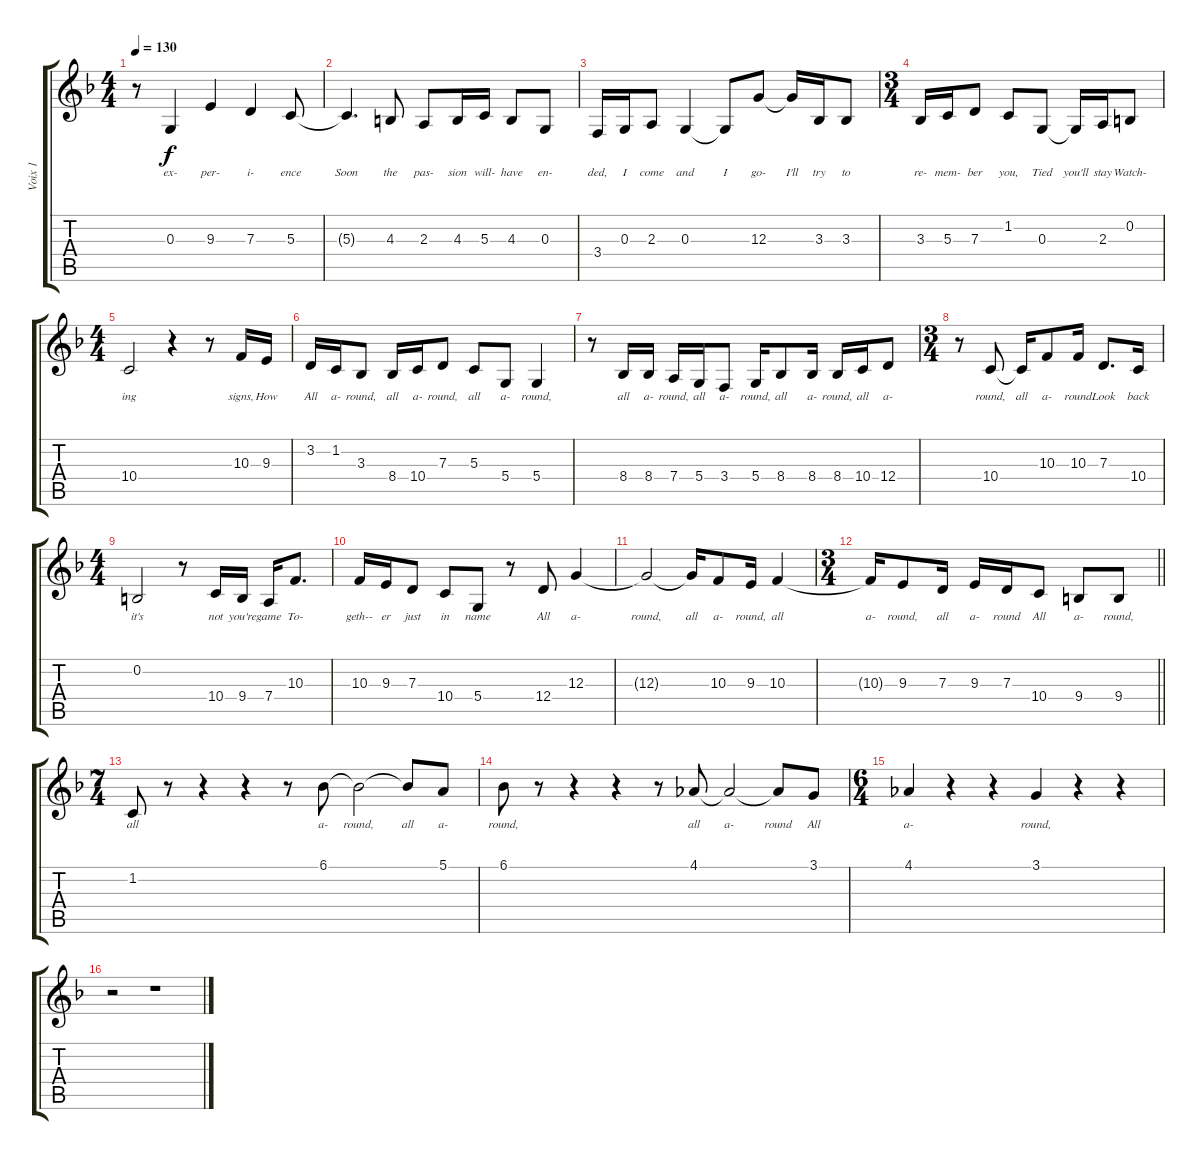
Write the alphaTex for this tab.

\track ("Voix 1" "Voix 1") {instrument lead1square}
\staff {score tabs}
\tuning (E4 B3 G3 D3 A2 E2) {hide}
\ts (4 4)
\tempo 130
\clef g2
\ks dminor
r.8{dy f} 0.3.4{lyrics (0 "ex-") lyrics (1 "") lyrics (2 "") lyrics (3 "") lyrics (4 "")} 9.3.4{lyrics (0 "per-") lyrics (1 "") lyrics (2 "") lyrics (3 "") lyrics (4 "")} 7.3.4{lyrics (0 "i-") lyrics (1 "") lyrics (2 "") lyrics (3 "") lyrics (4 "")} 5.3.8{lyrics (0 "ence") lyrics (1 "") lyrics (2 "") lyrics (3 "") lyrics (4 "")} |
5.3{t}.4{d lyrics (0 "Soon") lyrics (1 "") lyrics (2 "") lyrics (3 "") lyrics (4 "")} 4.3.8{lyrics (0 "the") lyrics (1 "") lyrics (2 "") lyrics (3 "") lyrics (4 "")} 2.3.8{lyrics (0 "pas-") lyrics (1 "") lyrics (2 "") lyrics (3 "") lyrics (4 "")} 4.3.16{lyrics (0 "sion") lyrics (1 "") lyrics (2 "") lyrics (3 "") lyrics (4 "")} 5.3.16{lyrics (0 "will-") lyrics (1 "") lyrics (2 "") lyrics (3 "") lyrics (4 "")} 4.3.8{lyrics (0 "have") lyrics (1 "") lyrics (2 "") lyrics (3 "") lyrics (4 "")} 0.3.8{lyrics (0 "en-") lyrics (1 "") lyrics (2 "") lyrics (3 "") lyrics (4 "")} |
3.4.16{lyrics (0 "ded,") lyrics (1 "") lyrics (2 "") lyrics (3 "") lyrics (4 "")} 0.3.16{lyrics (0 "I") lyrics (1 "") lyrics (2 "") lyrics (3 "") lyrics (4 "")} 2.3.8{lyrics (0 "come") lyrics (1 "") lyrics (2 "") lyrics (3 "") lyrics (4 "")} 0.3.4{lyrics (0 "and") lyrics (1 "") lyrics (2 "") lyrics (3 "") lyrics (4 "")} 0.3{t}.8{lyrics (0 "I") lyrics (1 "") lyrics (2 "") lyrics (3 "") lyrics (4 "")} 12.3.8{lyrics (0 "go-") lyrics (1 "") lyrics (2 "") lyrics (3 "") lyrics (4 "")} 12.3{t}.16{lyrics (0 "I'll") lyrics (1 "") lyrics (2 "") lyrics (3 "") lyrics (4 "")} 3.3.16{lyrics (0 "try") lyrics (1 "") lyrics (2 "") lyrics (3 "") lyrics (4 "")} 3.3.8{lyrics (0 "to") lyrics (1 "") lyrics (2 "") lyrics (3 "") lyrics (4 "")} |
\ts (3 4)
3.3.16{lyrics (0 "re-") lyrics (1 "") lyrics (2 "") lyrics (3 "") lyrics (4 "")} 5.3.16{lyrics (0 "mem-") lyrics (1 "") lyrics (2 "") lyrics (3 "") lyrics (4 "")} 7.3.8{lyrics (0 "ber") lyrics (1 "") lyrics (2 "") lyrics (3 "") lyrics (4 "")} 1.2.8{lyrics (0 "you,") lyrics (1 "") lyrics (2 "") lyrics (3 "") lyrics (4 "")} 0.3.8{lyrics (0 "Tied") lyrics (1 "") lyrics (2 "") lyrics (3 "") lyrics (4 "")} 0.3{t}.16{lyrics (0 "you'll") lyrics (1 "") lyrics (2 "") lyrics (3 "") lyrics (4 "")} 2.3.16{lyrics (0 "stay") lyrics (1 "") lyrics (2 "") lyrics (3 "") lyrics (4 "")} 0.2.8{lyrics (0 "Watch-") lyrics (1 "") lyrics (2 "") lyrics (3 "") lyrics (4 "")} |
\ts (4 4)
10.4.2{lyrics (0 "ing") lyrics (1 "") lyrics (2 "") lyrics (3 "") lyrics (4 "")} r.4 r.8 10.3.16{lyrics (0 "signs,") lyrics (1 "") lyrics (2 "") lyrics (3 "") lyrics (4 "")} 9.3.16{lyrics (0 "How") lyrics (1 "") lyrics (2 "") lyrics (3 "") lyrics (4 "")} |
3.2.16{lyrics (0 "All") lyrics (1 "") lyrics (2 "") lyrics (3 "") lyrics (4 "")} 1.2.16{lyrics (0 "a-") lyrics (1 "") lyrics (2 "") lyrics (3 "") lyrics (4 "")} 3.3.8{lyrics (0 "round,") lyrics (1 "") lyrics (2 "") lyrics (3 "") lyrics (4 "")} 8.4.16{lyrics (0 "all") lyrics (1 "") lyrics (2 "") lyrics (3 "") lyrics (4 "")} 10.4.16{lyrics (0 "a-") lyrics (1 "") lyrics (2 "") lyrics (3 "") lyrics (4 "")} 7.3.8{lyrics (0 "round,") lyrics (1 "") lyrics (2 "") lyrics (3 "") lyrics (4 "")} 5.3.8{lyrics (0 "all") lyrics (1 "") lyrics (2 "") lyrics (3 "") lyrics (4 "")} 5.4.8{lyrics (0 "a-") lyrics (1 "") lyrics (2 "") lyrics (3 "") lyrics (4 "")} 5.4.4{lyrics (0 "round,") lyrics (1 "") lyrics (2 "") lyrics (3 "") lyrics (4 "")} |
r.8 8.4.16{lyrics (0 "all") lyrics (1 "") lyrics (2 "") lyrics (3 "") lyrics (4 "")} 8.4.16{lyrics (0 "a-") lyrics (1 "") lyrics (2 "") lyrics (3 "") lyrics (4 "")} 7.4.16{lyrics (0 "round,") lyrics (1 "") lyrics (2 "") lyrics (3 "") lyrics (4 "")} 5.4.16{lyrics (0 "all") lyrics (1 "") lyrics (2 "") lyrics (3 "") lyrics (4 "")} 3.4.8{lyrics (0 "a-") lyrics (1 "") lyrics (2 "") lyrics (3 "") lyrics (4 "")} 5.4.16{lyrics (0 "round,") lyrics (1 "") lyrics (2 "") lyrics (3 "") lyrics (4 "")} 8.4.8{lyrics (0 "all") lyrics (1 "") lyrics (2 "") lyrics (3 "") lyrics (4 "")} 8.4.16{lyrics (0 "a-") lyrics (1 "") lyrics (2 "") lyrics (3 "") lyrics (4 "")} 8.4.16{lyrics (0 "round,") lyrics (1 "") lyrics (2 "") lyrics (3 "") lyrics (4 "")} 10.4.16{lyrics (0 "all") lyrics (1 "") lyrics (2 "") lyrics (3 "") lyrics (4 "")} 12.4.8{lyrics (0 "a-") lyrics (1 "") lyrics (2 "") lyrics (3 "") lyrics (4 "")} |
\ts (3 4)
r.8 10.4.8{lyrics (0 "round,") lyrics (1 "") lyrics (2 "") lyrics (3 "") lyrics (4 "")} 10.4{t}.16{lyrics (0 "all") lyrics (1 "") lyrics (2 "") lyrics (3 "") lyrics (4 "")} 10.3.8{lyrics (0 "a-") lyrics (1 "") lyrics (2 "") lyrics (3 "") lyrics (4 "")} 10.3.16{lyrics (0 "round") lyrics (1 "") lyrics (2 "") lyrics (3 "") lyrics (4 "")} 7.3.8{d lyrics (0 "Look") lyrics (1 "") lyrics (2 "") lyrics (3 "") lyrics (4 "")} 10.4.16{lyrics (0 "back") lyrics (1 "") lyrics (2 "") lyrics (3 "") lyrics (4 "")} |
\ts (4 4)
0.2.2{lyrics (0 "it's") lyrics (1 "") lyrics (2 "") lyrics (3 "") lyrics (4 "")} r.8 10.4.16{lyrics (0 "not") lyrics (1 "") lyrics (2 "") lyrics (3 "") lyrics (4 "")} 9.4.16{lyrics (0 "you're") lyrics (1 "") lyrics (2 "") lyrics (3 "") lyrics (4 "")} 7.4.16{lyrics (0 "game") lyrics (1 "") lyrics (2 "") lyrics (3 "") lyrics (4 "")} 10.3.8{d lyrics (0 "To-") lyrics (1 "") lyrics (2 "") lyrics (3 "") lyrics (4 "")} |
10.3.16{lyrics (0 "geth--") lyrics (1 "") lyrics (2 "") lyrics (3 "") lyrics (4 "")} 9.3.16{lyrics (0 "er") lyrics (1 "") lyrics (2 "") lyrics (3 "") lyrics (4 "")} 7.3.8{lyrics (0 "just") lyrics (1 "") lyrics (2 "") lyrics (3 "") lyrics (4 "")} 10.4.8{lyrics (0 "in") lyrics (1 "") lyrics (2 "") lyrics (3 "") lyrics (4 "")} 5.4.8{lyrics (0 "name") lyrics (1 "") lyrics (2 "") lyrics (3 "") lyrics (4 "")} r.8 12.4.8{lyrics (0 "All") lyrics (1 "") lyrics (2 "") lyrics (3 "") lyrics (4 "")} 12.3.4{lyrics (0 "a-") lyrics (1 "") lyrics (2 "") lyrics (3 "") lyrics (4 "")} |
12.3{t}.2{lyrics (0 "round,") lyrics (1 "") lyrics (2 "") lyrics (3 "") lyrics (4 "")} 12.3{t}.16{lyrics (0 "all") lyrics (1 "") lyrics (2 "") lyrics (3 "") lyrics (4 "")} 10.3.8{lyrics (0 "a-") lyrics (1 "") lyrics (2 "") lyrics (3 "") lyrics (4 "")} 9.3.16{lyrics (0 "round,") lyrics (1 "") lyrics (2 "") lyrics (3 "") lyrics (4 "")} 10.3.4{lyrics (0 "all") lyrics (1 "") lyrics (2 "") lyrics (3 "") lyrics (4 "")} |
\ts (3 4)
\barLineRight lightlight
10.3{t}.16{lyrics (0 "a-") lyrics (1 "") lyrics (2 "") lyrics (3 "") lyrics (4 "")} 9.3.8{lyrics (0 "round,") lyrics (1 "") lyrics (2 "") lyrics (3 "") lyrics (4 "")} 7.3.16{lyrics (0 "all") lyrics (1 "") lyrics (2 "") lyrics (3 "") lyrics (4 "")} 9.3.16{lyrics (0 "a-") lyrics (1 "") lyrics (2 "") lyrics (3 "") lyrics (4 "")} 7.3.16{lyrics (0 "round") lyrics (1 "") lyrics (2 "") lyrics (3 "") lyrics (4 "")} 10.4.8{lyrics (0 "All") lyrics (1 "") lyrics (2 "") lyrics (3 "") lyrics (4 "")} 9.4.8{lyrics (0 "a-") lyrics (1 "") lyrics (2 "") lyrics (3 "") lyrics (4 "")} 9.4.8{lyrics (0 "round,") lyrics (1 "") lyrics (2 "") lyrics (3 "") lyrics (4 "")} |
\ts (7 4)
1.2.8{lyrics (0 "all") lyrics (1 "") lyrics (2 "") lyrics (3 "") lyrics (4 "")} r.8 r.4 r.4 r.8 6.1.8{lyrics (0 "a-") lyrics (1 "") lyrics (2 "") lyrics (3 "") lyrics (4 "")} 6.1{t}.2{lyrics (0 "round,") lyrics (1 "") lyrics (2 "") lyrics (3 "") lyrics (4 "")} 6.1{t}.8{lyrics (0 "all") lyrics (1 "") lyrics (2 "") lyrics (3 "") lyrics (4 "")} 5.1.8{lyrics (0 "a-") lyrics (1 "") lyrics (2 "") lyrics (3 "") lyrics (4 "")} |
6.1.8{lyrics (0 "round,") lyrics (1 "") lyrics (2 "") lyrics (3 "") lyrics (4 "")} r.8 r.4 r.4 r.8 4.1.8{lyrics (0 "all") lyrics (1 "") lyrics (2 "") lyrics (3 "") lyrics (4 "")} 4.1{t}.2{lyrics (0 "a-") lyrics (1 "") lyrics (2 "") lyrics (3 "") lyrics (4 "")} 4.1{t}.8{lyrics (0 "round") lyrics (1 "") lyrics (2 "") lyrics (3 "") lyrics (4 "")} 3.1.8{lyrics (0 "All") lyrics (1 "") lyrics (2 "") lyrics (3 "") lyrics (4 "")} |
\ts (6 4)
4.1.4{lyrics (0 "a-") lyrics (1 "") lyrics (2 "") lyrics (3 "") lyrics (4 "")} r.4 r.4 3.1.4{lyrics (0 "round,") lyrics (1 "") lyrics (2 "") lyrics (3 "") lyrics (4 "")} r.4 r.4 |
r.2 r.1
